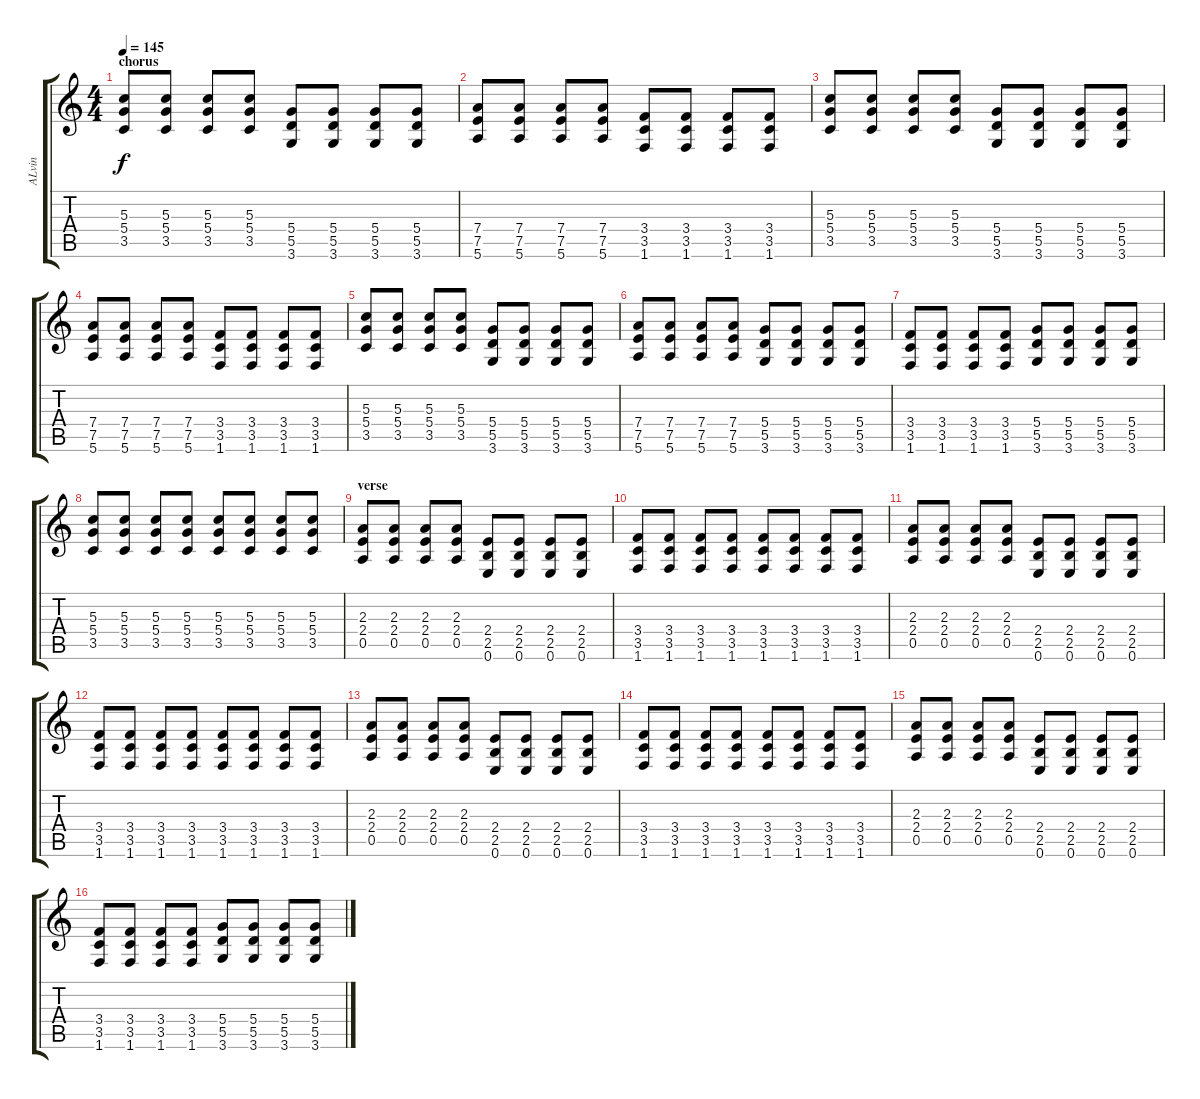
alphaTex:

\track ("ALvin" "ALvin") {instrument distortionguitar}
\staff {score tabs}
\tuning (E4 B3 G3 D3 A2 E2) {hide}
\ts (4 4)
\section ("" "chorus")
\tempo 145
\clef g2
\ks c
(5.3 5.4 3.5).8{dy f} (5.3 5.4 3.5).8 (5.3 5.4 3.5).8 (5.3 5.4 3.5).8 (5.4 5.5 3.6).8 (5.4 5.5 3.6).8 (5.4 5.5 3.6).8 (5.4 5.5 3.6).8 |
(7.4 7.5 5.6).8 (7.4 7.5 5.6).8 (7.4 7.5 5.6).8 (7.4 7.5 5.6).8 (3.4 3.5 1.6).8 (3.4 3.5 1.6).8 (3.4 3.5 1.6).8 (3.4 3.5 1.6).8 |
(5.3 5.4 3.5).8 (5.3 5.4 3.5).8 (5.3 5.4 3.5).8 (5.3 5.4 3.5).8 (5.4 5.5 3.6).8 (5.4 5.5 3.6).8 (5.4 5.5 3.6).8 (5.4 5.5 3.6).8 |
(7.4 7.5 5.6).8 (7.4 7.5 5.6).8 (7.4 7.5 5.6).8 (7.4 7.5 5.6).8 (3.4 3.5 1.6).8 (3.4 3.5 1.6).8 (3.4 3.5 1.6).8 (3.4 3.5 1.6).8 |
(5.3 5.4 3.5).8 (5.3 5.4 3.5).8 (5.3 5.4 3.5).8 (5.3 5.4 3.5).8 (5.4 5.5 3.6).8 (5.4 5.5 3.6).8 (5.4 5.5 3.6).8 (5.4 5.5 3.6).8 |
(7.4 7.5 5.6).8 (7.4 7.5 5.6).8 (7.4 7.5 5.6).8 (7.4 7.5 5.6).8 (5.4 5.5 3.6).8 (5.4 5.5 3.6).8 (5.4 5.5 3.6).8 (5.4 5.5 3.6).8 |
(3.4 3.5 1.6).8 (3.4 3.5 1.6).8 (3.4 3.5 1.6).8 (3.4 3.5 1.6).8 (5.4 5.5 3.6).8 (5.4 5.5 3.6).8 (5.4 5.5 3.6).8 (5.4 5.5 3.6).8 |
(5.3 5.4 3.5).8 (5.3 5.4 3.5).8 (5.3 5.4 3.5).8 (5.3 5.4 3.5).8 (5.3 5.4 3.5).8 (5.3 5.4 3.5).8 (5.3 5.4 3.5).8 (5.3 5.4 3.5).8 |
\section ("" "verse")
(2.3 2.4 0.5).8 (2.3 2.4 0.5).8 (2.3 2.4 0.5).8 (2.3 2.4 0.5).8 (2.4 2.5 0.6).8 (2.4 2.5 0.6).8 (2.4 2.5 0.6).8 (2.4 2.5 0.6).8 |
(3.4 3.5 1.6).8 (3.4 3.5 1.6).8 (3.4 3.5 1.6).8 (3.4 3.5 1.6).8 (3.4 3.5 1.6).8 (3.4 3.5 1.6).8 (3.4 3.5 1.6).8 (3.4 3.5 1.6).8 |
(2.3 2.4 0.5).8 (2.3 2.4 0.5).8 (2.3 2.4 0.5).8 (2.3 2.4 0.5).8 (2.4 2.5 0.6).8 (2.4 2.5 0.6).8 (2.4 2.5 0.6).8 (2.4 2.5 0.6).8 |
(3.4 3.5 1.6).8 (3.4 3.5 1.6).8 (3.4 3.5 1.6).8 (3.4 3.5 1.6).8 (3.4 3.5 1.6).8 (3.4 3.5 1.6).8 (3.4 3.5 1.6).8 (3.4 3.5 1.6).8 |
(2.3 2.4 0.5).8 (2.3 2.4 0.5).8 (2.3 2.4 0.5).8 (2.3 2.4 0.5).8 (2.4 2.5 0.6).8 (2.4 2.5 0.6).8 (2.4 2.5 0.6).8 (2.4 2.5 0.6).8 |
(3.4 3.5 1.6).8 (3.4 3.5 1.6).8 (3.4 3.5 1.6).8 (3.4 3.5 1.6).8 (3.4 3.5 1.6).8 (3.4 3.5 1.6).8 (3.4 3.5 1.6).8 (3.4 3.5 1.6).8 |
(2.3 2.4 0.5).8 (2.3 2.4 0.5).8 (2.3 2.4 0.5).8 (2.3 2.4 0.5).8 (2.4 2.5 0.6).8 (2.4 2.5 0.6).8 (2.4 2.5 0.6).8 (2.4 2.5 0.6).8 |
(3.4 3.5 1.6).8 (3.4 3.5 1.6).8 (3.4 3.5 1.6).8 (3.4 3.5 1.6).8 (5.4 5.5 3.6).8 (5.4 5.5 3.6).8 (5.4 5.5 3.6).8 (5.4 5.5 3.6).8
